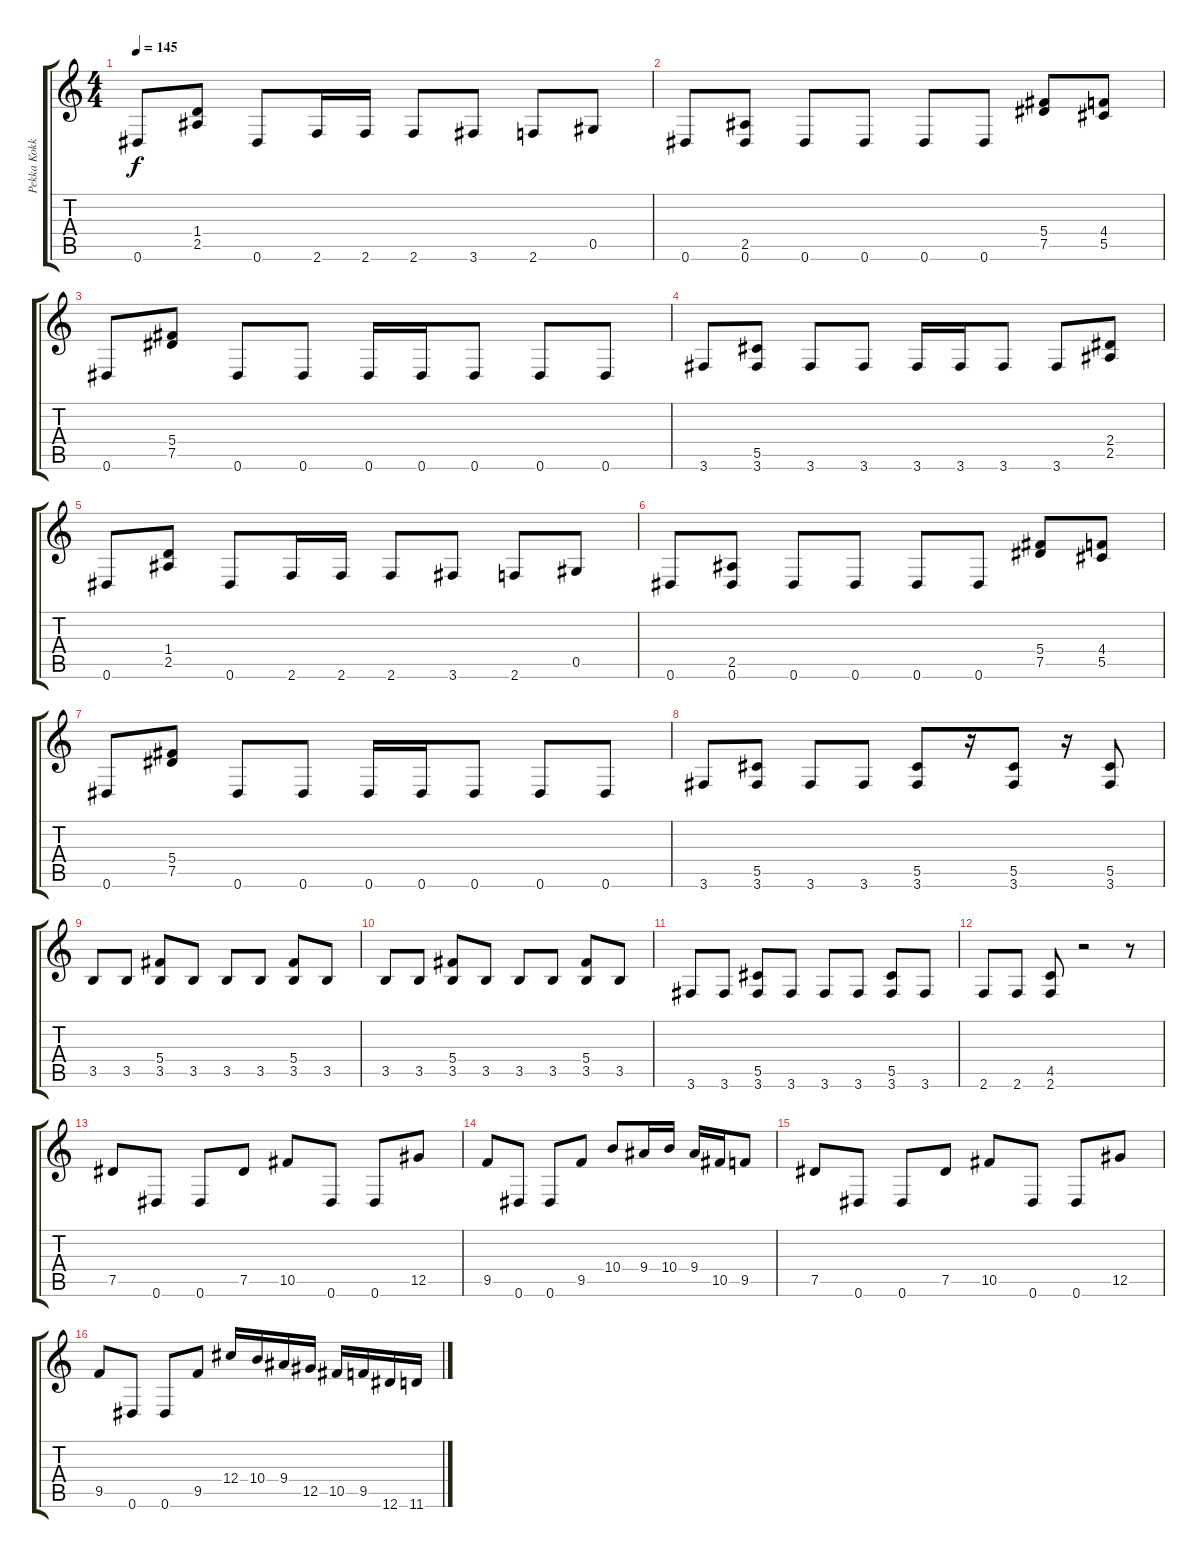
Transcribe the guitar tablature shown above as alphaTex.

\track ("Pekka Kokko " "Pekka Kokk") {instrument distortionguitar}
\staff {score tabs}
\tuning (Eb4 Bb3 Gb3 Db3 Ab2 Eb2) {hide}
\ts (4 4)
\tempo 145
\clef g2
\ks c
0.6.8{dy f} (1.4 2.5).8 0.6.8 2.6.16 2.6.16 2.6.8 3.6.8 2.6.8 0.5.8 |
0.6.8 (2.5 0.6).8 0.6.8 0.6.8 0.6.8 0.6.8 (5.4 7.5).8 (4.4 5.5).8 |
0.6.8 (5.4 7.5).8 0.6.8 0.6.8 0.6.16 0.6.16 0.6.8 0.6.8 0.6.8 |
3.6.8 (5.5 3.6).8 3.6.8 3.6.8 3.6.16 3.6.16 3.6.8 3.6.8 (2.4 2.5).8 |
0.6.8 (1.4 2.5).8 0.6.8 2.6.16 2.6.16 2.6.8 3.6.8 2.6.8 0.5.8 |
0.6.8 (2.5 0.6).8 0.6.8 0.6.8 0.6.8 0.6.8 (5.4 7.5).8 (4.4 5.5).8 |
0.6.8 (5.4 7.5).8 0.6.8 0.6.8 0.6.16 0.6.16 0.6.8 0.6.8 0.6.8 |
3.6.8 (5.5 3.6).8 3.6.8 3.6.8 (5.5 3.6).8 r.16 (5.5 3.6).8 r.16 (5.5 3.6).8 |
3.5.8 3.5.8 (5.4 3.5).8 3.5.8 3.5.8 3.5.8 (5.4 3.5).8 3.5.8 |
3.5.8 3.5.8 (5.4 3.5).8 3.5.8 3.5.8 3.5.8 (5.4 3.5).8 3.5.8 |
3.6.8 3.6.8 (5.5 3.6).8 3.6.8 3.6.8 3.6.8 (5.5 3.6).8 3.6.8 |
2.6.8 2.6.8 (4.5 2.6).8 r.2 r.8 |
7.5.8 0.6.8 0.6.8 7.5.8 10.5.8 0.6.8 0.6.8 12.5.8 |
9.5.8 0.6.8 0.6.8 9.5.8 10.4.8 9.4.16 10.4.16 9.4.16 10.5.16 9.5.8 |
7.5.8 0.6.8 0.6.8 7.5.8 10.5.8 0.6.8 0.6.8 12.5.8 |
9.5.8 0.6.8 0.6.8 9.5.8 12.4.16 10.4.16 9.4.16 12.5.16 10.5.16 9.5.16 12.6.16 11.6.16
